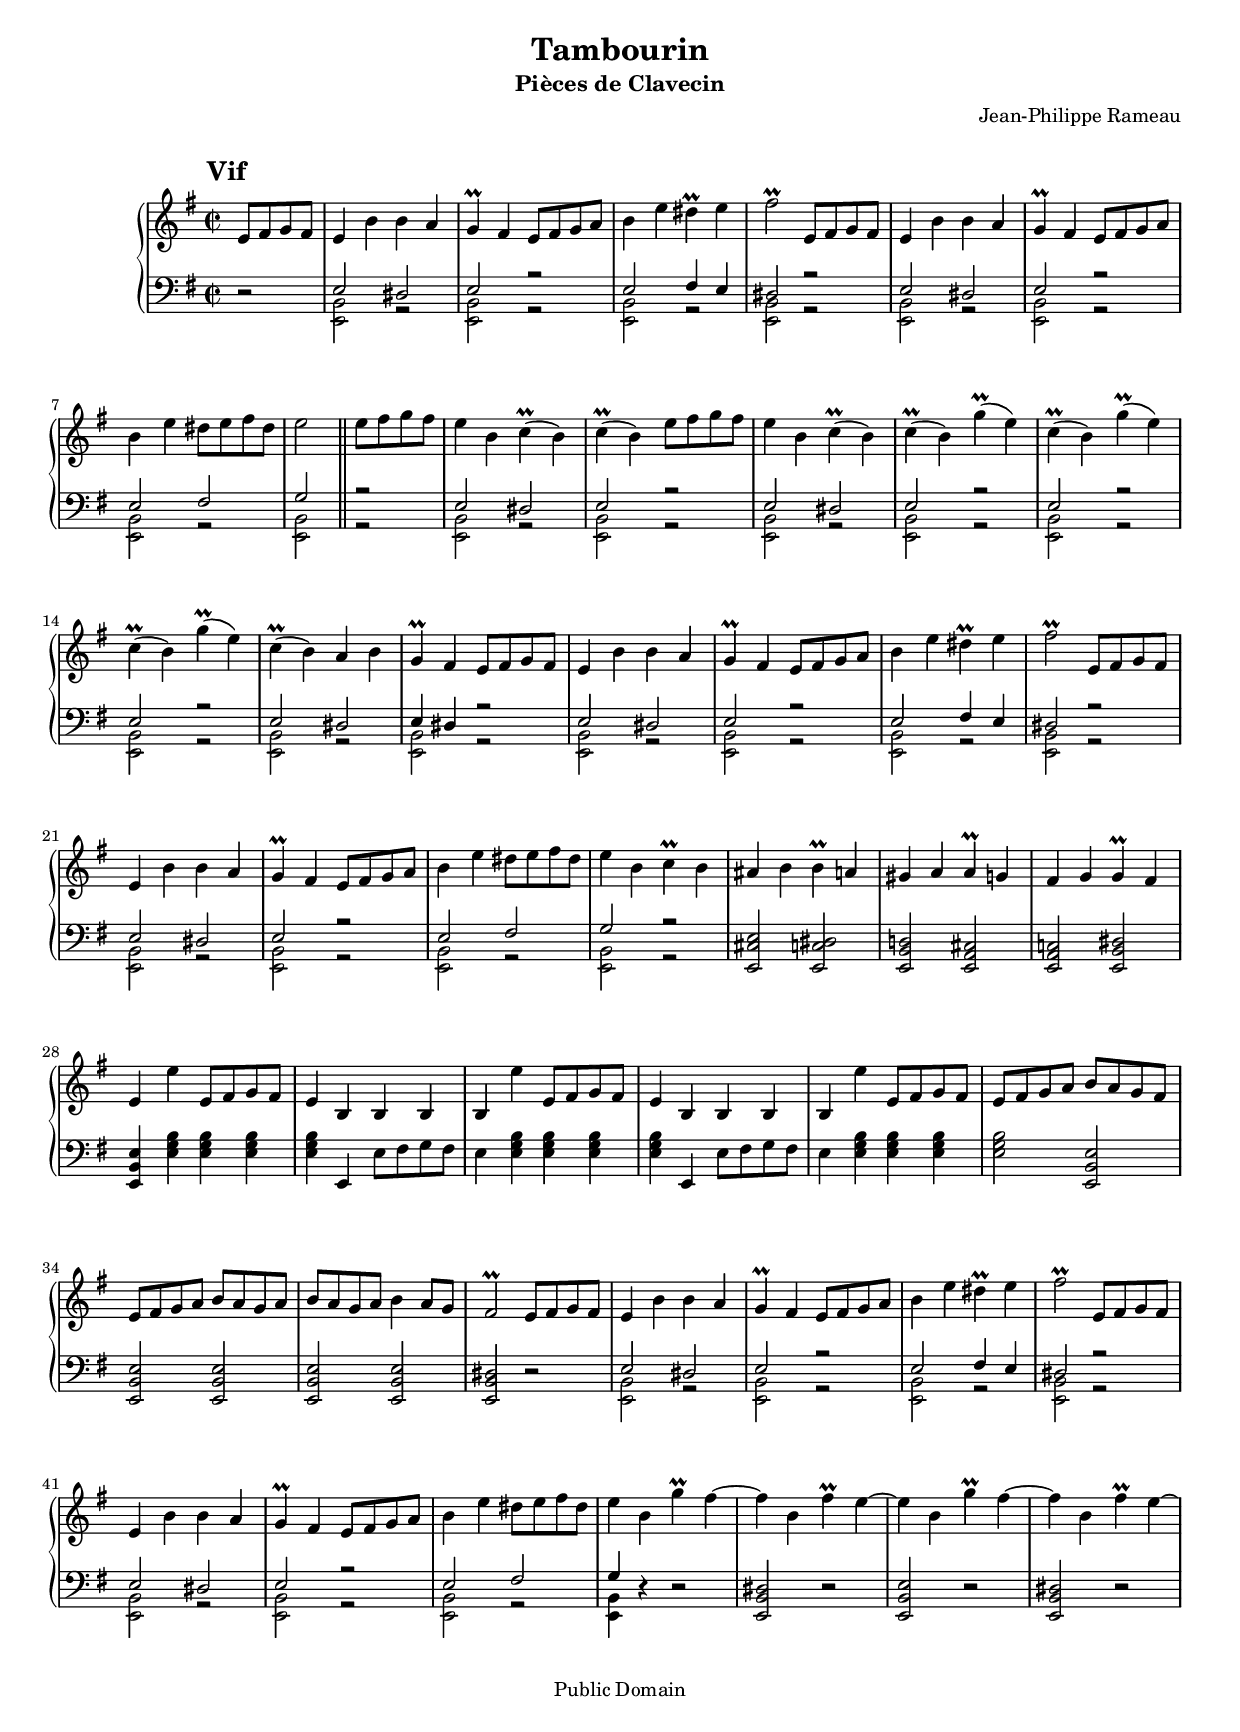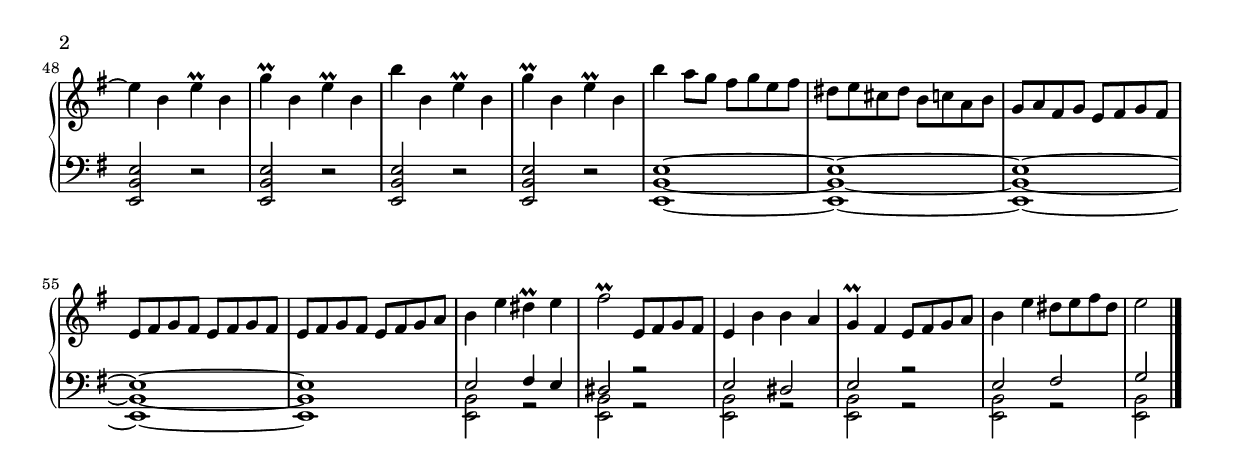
#(set-global-staff-size 17)
\include "catalan.ly"

\version "2.19.15"

\header {
	title = "Tambourin"
	composer = "Jean-Philippe Rameau"
	subtitle = "Pièces de Clavecin"
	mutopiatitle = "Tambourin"
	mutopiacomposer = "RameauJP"
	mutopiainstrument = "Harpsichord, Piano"
	date = "1724"
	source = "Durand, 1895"
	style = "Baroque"
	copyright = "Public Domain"
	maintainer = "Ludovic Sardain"
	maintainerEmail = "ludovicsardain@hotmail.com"
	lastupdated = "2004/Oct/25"

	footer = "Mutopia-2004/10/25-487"
}

\paper {
  top-margin = 6 \mm
  % default vertical spacing values have been multiplied by 1.5, except where noted with **
  system-system-spacing = #'((basic-distance . 18) (minimum-distance . 12) (padding . 1.5))
  % defaults are 12, 8, and 1
  score-system-spacing = #'((basic-distance . 21) (minimum-distance . 12) (padding . 1.5))
  % defaults are 14, 8, and 1
  markup-system-spacing = #'((basic-distance . 7.5) (padding . 6))
  % defaults are 5 and 0.5**
  score-markup-spacing = #'((basic-distance . 18) (padding . 0.75))
  % defaults are 12 and 0.5
  markup-markup-spacing = #'((basic-distance . 1.5) (padding . 0.75))
  % defaults are 1 and 0.5
  top-system-spacing = #'((basic-distance . 1.5) (padding . 1.5))
  % defaults are 1 and 1
  top-markup-spacing = #'((basic-distance . 4) (padding 1.5))
  % defaults are none** and 1
  last-bottom-spacing = #'((basic-distance . 1.5) (padding . 5))
  % defaults are 1 and 1**
}


droite =  \relative do'{
	\time 2/2
	\key mi \minor
	\partial 2
	\once\override TextScript.extra-offset = #'(-3.5 . 2)
	mi8^\markup { \bold \fontsize #2.5 Vif } fad sol fad |
	mi4 si' si la |
	sol-\prall fad mi8 fad sol la |
	si4 mi red-\prall mi |
	fad2-\prall mi,8 fad sol fad |
	mi4 si' si la |
	sol-\prall fad mi8 fad sol la |
	si4 mi red8 mi fad red |
	mi2 \bar "||" mi8 fad sol fad |
	mi4 si do-\prall( si) |
	do-\prall( si) mi8 fad sol fad |
	mi4 si do-\prall( si) |
	do-\prall( si) sol'-\prall( mi) |
	do-\prall( si) sol'-\prall( mi) |
	do-\prall( si) sol'-\prall( mi) |
	do-\prall( si) la si |
	sol-\prall fad mi8 fad sol fad |
	mi4 si' si la |
	sol-\prall fad mi8 fad sol la |
	si4 mi red-\prall mi |
	fad2-\prall mi,8 fad sol fad |
	mi4 si' si la |
	sol-\prall fad mi8 fad sol la |
	si4 mi red8 mi fad red |
	mi4 si do-\prall si |
	lad si si-\prall la |
	sold la la-\prall sol |
	fad sol sol-\prall fad |
	mi mi' mi,8 fad sol fad |
	mi4 si si si |
	si mi' mi,8 fad sol fad |
	mi4 si si si |
	si mi'4 mi,8 fad sol fad |
	mi fad sol la si la sol fad |
	mi fad sol la si la sol la |
	si la sol la si4 la8 sol |
	fad2-\prall mi8 fad sol fad |
	mi4 si' si la |
	sol-\prall fad mi8 fad sol la |
	si4 mi red-\prall mi |
	fad2-\prall mi,8 fad sol fad |
	mi4 si' si la |
	sol-\prall fad mi8 fad sol la |
	si4 mi red8 mi fad red |
	mi4 si sol'-\prall fad~ |
	fad si, fad'-\prall mi~ |
	mi4 si sol'-\prall fad~ |
	fad si, fad'-\prall mi~ |
	mi si mi-\prall si |
	sol'-\prall si, mi-\prall si |
	si' si, mi-\prall si |
	sol'-\prall si, mi-\prall si |
	si'4 la8 sol fad sol mi fad |
	red mi dod red si do la si |
	sol la fad sol mi fad sol fad |
	mi fad sol fad mi fad sol fad |
	mi fad sol fad mi fad sol la |
	si4 mi red-\prall mi |
	fad2-\prall mi,8 fad sol fad |
	mi4 si' si la |
	sol-\prall fad mi8 fad sol la |
	si4 mi red8 mi fad red |
	mi2
	\bar "|."
}

gauche =  \relative do {
	\clef bass
	\key mi \minor
	r2 |
	<< { \voiceOne mi2 red |
	mi r |
	mi fad4 mi |
	red2 r |
	mi red |
	mi r |
	mi fad |
	sol } \\
	{\voiceTwo <mi, si'>2 r |
	<mi si'> r |
	<mi si'> r |
	<mi si'> r |
	<mi si'> r |
	<mi si'> r |
	<mi si'> r |
	<mi si'> } >>
	<< { \voiceOne r2 |
	mi'2 red |
	mi r |
	mi red |
	mi r |
	mi r |
	mi r |
	mi red |
	mi4 red } \\
	{\voiceTwo r2 |
	<mi, si'>2 r |
	<mi si'> r |
	<mi si'> r |
	<mi si'> r |
	<mi si'> r |
	<mi si'> r |
	<mi si'> r |
	<mi si'> } >>
	<< { \voiceOne r2 |
	mi'2 red |
	mi r |
	mi fad4 mi |
	red2 r |
	mi red |
	mi r |
	mi fad |
	sol r} \\
	{\voiceTwo r2 |
	<mi, si'>2 r |
	<mi si'> r |
	<mi si'> r |
	<mi si'> r |
	<mi si'> r |
	<mi si'> r |
	<mi si'> r |
	<mi si'> r} >>
	<mi dod' mi>2 <mi do' red> |
	<mi si' re!> <mi la dod> |
	<mi la do!> <mi si' red> |
	<mi si' mi>4 <mi' sol si> <mi sol si> <mi sol si> |
	<mi sol si> mi, mi'8 fad sol fad |
	mi4 <mi sol si> <mi sol si> <mi sol si> |
	<mi sol si> mi, mi'8 fad sol fad |
	mi4 <mi sol si> <mi sol si> <mi sol si> |
	<mi sol si>2 <mi, si' mi> |
	<mi si' mi> <mi si' mi> |
	<mi si' mi> <mi si' mi> |
	<mi si' red> r2 |
	<< { \voiceOne mi'2 red |
	mi r |
	mi fad4 mi |
	red2 r |
	mi red |
	mi r |
	mi fad |
	sol4 } \\
	{\voiceTwo <mi, si'>2 r |
	<mi si'> r |
	<mi si'> r |
	<mi si'> r |
	<mi si'> r |
	<mi si'> r |
	<mi si'> r |
	<mi si'>4 } >>
	r4 r2 |
	<mi si' red>2 r |
	<mi si' mi>2 r |
	<mi si' red>2 r |
	<mi si' mi>2 r |
	<mi si' mi>2 r |
	<mi si' mi>2 r |
	<mi si' mi>2 r |
	<mi si' mi>1~ |
	<mi si' mi>1~ |
	<mi si' mi>1~ |
	<mi si' mi>1~ |
	<mi si' mi>1 |
	<< { \voiceOne mi'2 fad4 mi |
	red2 r |
	mi red |
	mi r |
	mi fad |
	sol } \\
	{\voiceTwo <mi, si'> r |
	<mi si'> r |
	<mi si'> r |
	<mi si'> r |
	<mi si'> r |
	<mi si'> } >>
}

\score {
  \new PianoStaff  <<
    \new Staff = up <<
      \droite
    >>
    \new Staff = down <<
      \gauche
    >>
  >>
  \layout {}
  \midi {
    \tempo 4 = 80
    }
}
